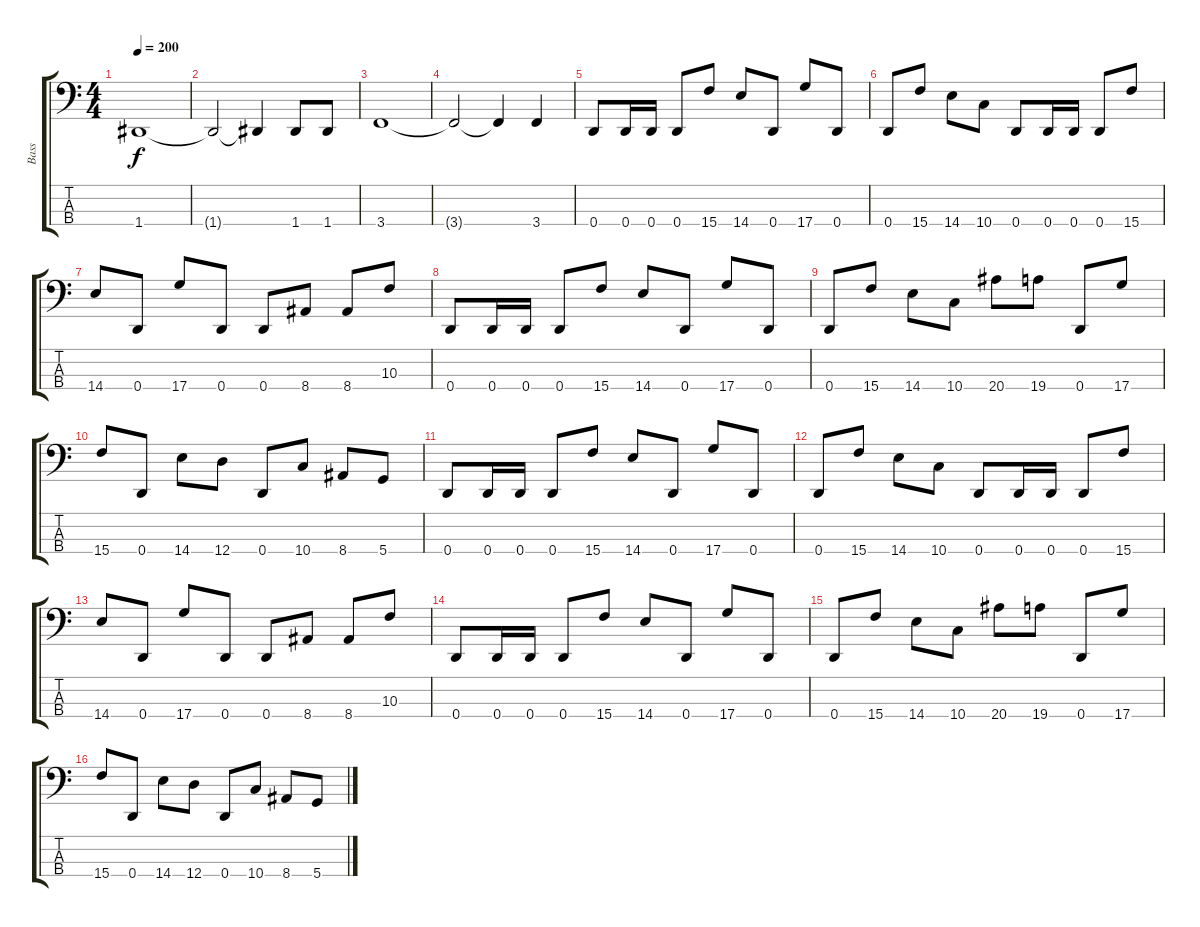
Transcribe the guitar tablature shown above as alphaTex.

\track ("Bass" "Bass") {instrument electricbassfinger}
\staff {score tabs}
\tuning (F2 C2 G1 D1) {hide}
\ts (4 4)
\tempo 200
\clef f4
\ks c
1.4.1{dy f} |
1.4{t}.2 1.4{t}.4 1.4.8 1.4.8 |
3.4.1 |
3.4{t}.2 3.4{t}.4 3.4.4 |
0.4.8 0.4.16 0.4.16 0.4.8 15.4.8 14.4.8 0.4.8 17.4.8 0.4.8 |
0.4.8 15.4.8 14.4.8 10.4.8 0.4.8 0.4.16 0.4.16 0.4.8 15.4.8 |
14.4.8 0.4.8 17.4.8 0.4.8 0.4.8 8.4.8 8.4.8 10.3.8 |
0.4.8 0.4.16 0.4.16 0.4.8 15.4.8 14.4.8 0.4.8 17.4.8 0.4.8 |
0.4.8 15.4.8 14.4.8 10.4.8 20.4.8 19.4.8 0.4.8 17.4.8 |
15.4.8 0.4.8 14.4.8 12.4.8 0.4.8 10.4.8 8.4.8 5.4.8 |
0.4.8 0.4.16 0.4.16 0.4.8 15.4.8 14.4.8 0.4.8 17.4.8 0.4.8 |
0.4.8 15.4.8 14.4.8 10.4.8 0.4.8 0.4.16 0.4.16 0.4.8 15.4.8 |
14.4.8 0.4.8 17.4.8 0.4.8 0.4.8 8.4.8 8.4.8 10.3.8 |
0.4.8 0.4.16 0.4.16 0.4.8 15.4.8 14.4.8 0.4.8 17.4.8 0.4.8 |
0.4.8 15.4.8 14.4.8 10.4.8 20.4.8 19.4.8 0.4.8 17.4.8 |
15.4.8 0.4.8 14.4.8 12.4.8 0.4.8 10.4.8 8.4.8 5.4.8
